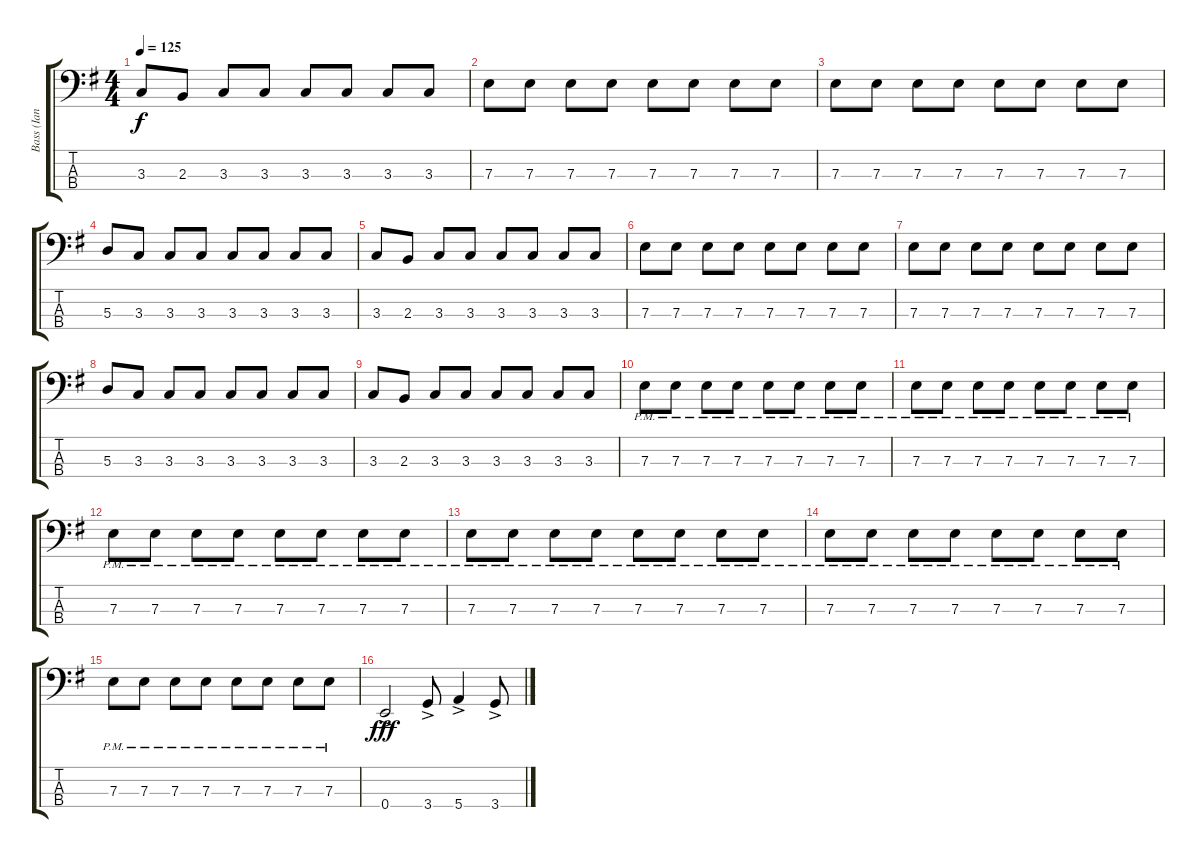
\track ("Bass (Ian Hill)" "Bass (Ian ") {instrument electricbasspick}
\staff {score tabs}
\tuning (G2 D2 A1 E1) {hide}
\ts (4 4)
\tempo 125
\clef f4
\ks g
3.3.8{dy f} 2.3.8 3.3.8 3.3.8 3.3.8 3.3.8 3.3.8 3.3.8 |
7.3.8 7.3.8 7.3.8 7.3.8 7.3.8 7.3.8 7.3.8 7.3.8 |
7.3.8 7.3.8 7.3.8 7.3.8 7.3.8 7.3.8 7.3.8 7.3.8 |
5.3.8 3.3.8 3.3.8 3.3.8 3.3.8 3.3.8 3.3.8 3.3.8 |
3.3.8 2.3.8 3.3.8 3.3.8 3.3.8 3.3.8 3.3.8 3.3.8 |
7.3.8 7.3.8 7.3.8 7.3.8 7.3.8 7.3.8 7.3.8 7.3.8 |
7.3.8 7.3.8 7.3.8 7.3.8 7.3.8 7.3.8 7.3.8 7.3.8 |
5.3.8 3.3.8 3.3.8 3.3.8 3.3.8 3.3.8 3.3.8 3.3.8 |
3.3.8 2.3.8 3.3.8 3.3.8 3.3.8 3.3.8 3.3.8 3.3.8 |
7.3{pm}.8 7.3{pm}.8 7.3{pm}.8 7.3{pm}.8 7.3{pm}.8 7.3{pm}.8 7.3{pm}.8 7.3{pm}.8 |
7.3{pm}.8 7.3{pm}.8 7.3{pm}.8 7.3{pm}.8 7.3{pm}.8 7.3{pm}.8 7.3{pm}.8 7.3{pm}.8 |
7.3{pm}.8 7.3{pm}.8 7.3{pm}.8 7.3{pm}.8 7.3{pm}.8 7.3{pm}.8 7.3{pm}.8 7.3{pm}.8 |
7.3{pm}.8 7.3{pm}.8 7.3{pm}.8 7.3{pm}.8 7.3{pm}.8 7.3{pm}.8 7.3{pm}.8 7.3{pm}.8 |
7.3{pm}.8 7.3{pm}.8 7.3{pm}.8 7.3{pm}.8 7.3{pm}.8 7.3{pm}.8 7.3{pm}.8 7.3{pm}.8 |
7.3{pm}.8 7.3{pm}.8 7.3{pm}.8 7.3{pm}.8 7.3{pm}.8 7.3{pm}.8 7.3{pm}.8 7.3{pm}.8 |
0.4{ac}.2{dy fff} 3.4{ac}.8 5.4{ac}.4 3.4{ac}.8
